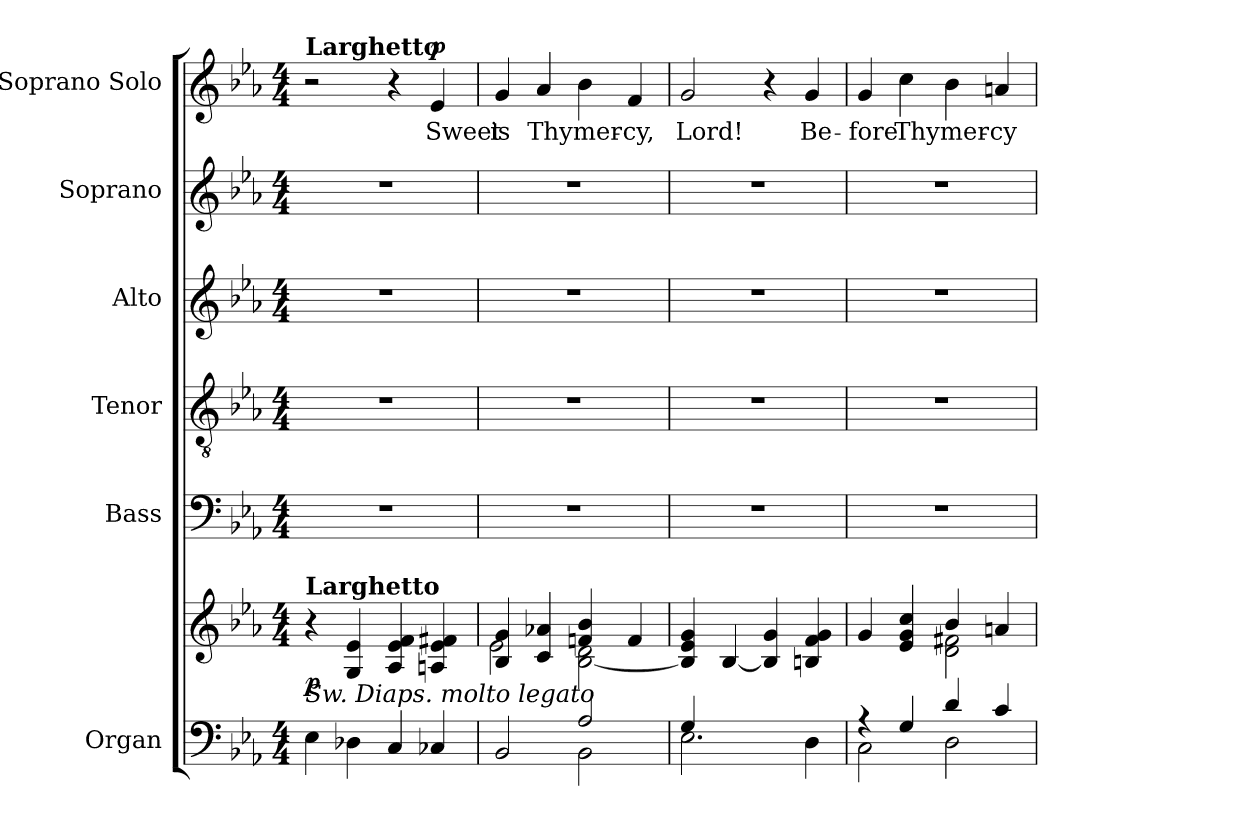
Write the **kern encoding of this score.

**kern	**kern	**dynam	**kern	**kern	**kern	**kern	**kern	**text	**dynam
*part6	*part6	*part6	*part5	*part4	*part3	*part2	*part1	*part1	*part1
*staff7	*staff6	*staff6/7	*staff5	*staff4	*staff3	*staff2	*staff1	*staff1	*staff1
*I"Organ	*	*	*I"Bass	*I"Tenor	*I"Alto	*I"Soprano	*I"Soprano Solo	*	*
*I'Org.	*	*	*I'B.	*I'T.	*I'A.	*I'S.	*I'S. Solo	*	*
!!LO:PB:g=z
*clefF4	*clefG2	*	*clefF4	*clefGv2	*clefG2	*clefG2	*clefG2	*	*
*	*	*	*	*ITrd7c12	*	*	*	*	*
*k[b-e-a-]	*k[b-e-a-]	*	*k[b-e-a-]	*k[b-e-a-]	*k[b-e-a-]	*k[b-e-a-]	*k[b-e-a-]	*	*
*E-:	*E-:	*	*E-:	*E-:	*E-:	*E-:	*E-:	*	*
*M4/4	*M4/4	*	*M4/4	*M4/4	*M4/4	*M4/4	*M4/4	*	*
*MM60	*MM60	*	*MM60	*MM60	*MM60	*MM60	*MM60	*	*
=1	=1	=1	=1	=1	=1	=1	=1	=1	=1
*	*^	*	*	*	*	*	*	*	*
!	!	!	!	!	!	!	!	!LO:TX:a:B:t=Larghetto	!	!
!	!LO:TX:b:i:t=Sw. Diaps. molto legato	!	!	!	!	!	!	!	!	!
!	!LO:TX:a:B:t=Larghetto	!	!	!	!	!	!	!	!	!
4E-i\	4r	4ryy	p	1r	1r	1r	1r	2r	.	.
4D-Xi\	4Gi/ 4e-i	2.ryy	.	.	.	.	.	.	.	.
4Ci/	4A-i/ 4e-i 4fi	.	.	.	.	.	.	4r	.	.
!	!	!	!	!	!	!	!	!	!LO:LY:b:color=#000000	!
4C-Xi/	4Ani/ 4e-i 4f#Xi	.	.	.	.	.	.	4e-i/	Sweet	p
=2	=2	=2	=2	=2	=2	=2	=2	=2	=2	=2
*^	*	*	*	*	*	*	*	*	*	*
!	!	!	!	!	!	!	!	!	!	!LO:LY:b:color=#000000	!
2BB-i/	2ryy	4B-i/ 4gi	2e-i\	.	1r	1r	1r	1r	4gi/	is	.
!	!	!	!	!	!	!	!	!	!	!LO:LY:b:color=#000000	!
.	.	4ci/ 4a-Xi	.	.	.	.	.	.	4a-i/	Thy	.
!	!	!	!	!	!	!	!	!	!	!LO:LY:b:color=#000000	!
2A-i/	2BB-i\	4fni/ 4b-i	[2B-i\ 2di	.	.	.	.	.	4b-i\	mer-	.
!	!	!	!	!	!	!	!	!	!	!LO:LY:b:color=#000000	!
.	.	4fi/	.	.	.	.	.	.	4fi/	-cy,	.
*	*	*v	*v	*	*	*	*	*	*	*	*
=3	=3	=3	=3	=3	=3	=3	=3	=3	=3	=3
!	!	!	!	!	!	!	!	!	!LO:LY:b:color=#000000	!
4Gi/	2.E-i\	4B-i/] 4e-i 4gi	.	1r	1r	1r	1r	2gi/	Lord!	.
2.ryy	.	[4B-i/	.	.	.	.	.	.	.	.
.	.	4B-i/] 4gi	.	.	.	.	.	4r	.	.
!	!	!	!	!	!	!	!	!	!LO:LY:b:color=#000000	!
.	4Di\	4Bni/ 4fi 4gi	.	.	.	.	.	4gi/	Be-	.
=4	=4	=4	=4	=4	=4	=4	=4	=4	=4	=4
*	*	*^	*	*	*	*	*	*	*	*
!	!	!	!	!	!	!	!	!	!	!LO:LY:b:color=#000000	!
4r	2Ci\	4gi/	2ryy	.	1r	1r	1r	1r	4gi/	-fore	.
!	!	!	!	!	!	!	!	!	!	!LO:LY:b:color=#000000	!
4Gi/	.	4e-i/ 4gi 4cci	.	.	.	.	.	.	4cci\	Thy	.
!	!	!	!	!	!	!	!	!	!	!LO:LY:b:color=#000000	!
4di/	2Di\	4b-i/	2di\ 2f#Xi	.	.	.	.	.	4b-i\	mer-	.
!	!	!	!	!	!	!	!	!	!	!LO:LY:b:color=#000000	!
4ci/	.	4ani/	.	.	.	.	.	.	4ani/	-cy	.
*v	*v	*	*	*	*	*	*	*	*	*	*
*	*v	*v	*	*	*	*	*	*	*	*
=	=	=	=	=	=	=	=	=	=
*-	*-	*-	*-	*-	*-	*-	*-	*-	*-
